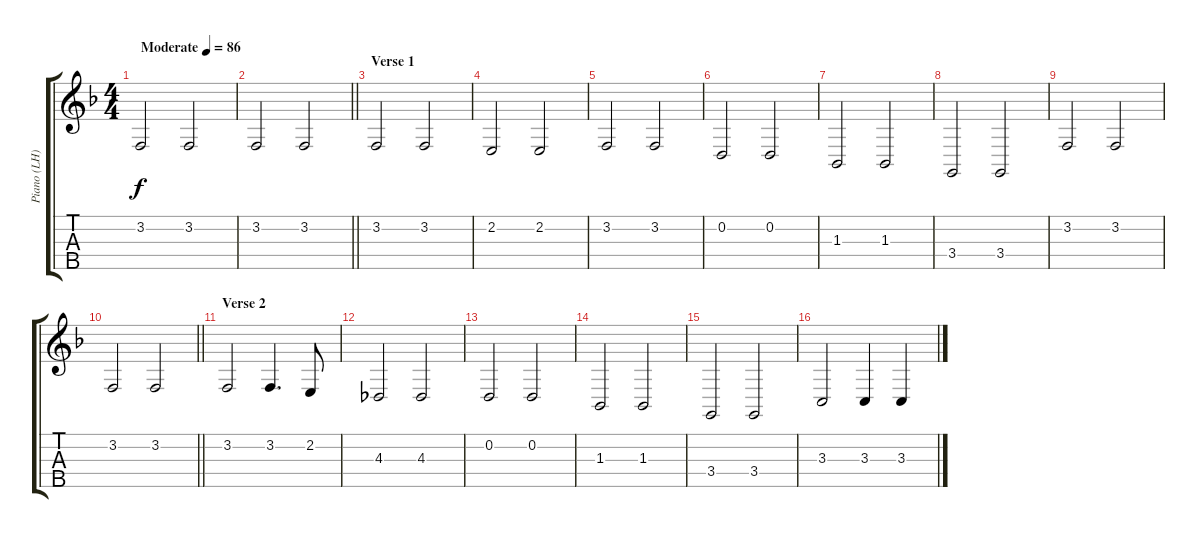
\track ("Piano (LH)" "Piano (LH)") {instrument brightacousticpiano}
\staff {score tabs}
\tuning (G3 D3 A2 E2 B1) {hide}
\ts (4 4)
\tempo (86 "Moderate")
\clef g2
\ks f
3.2.2{dy f instrument brightacousticpiano} 3.2.2 |
\barLineRight lightlight
3.2.2 3.2.2 |
\section ("" "Verse 1")
3.2.2 3.2.2 |
2.2.2 2.2.2 |
3.2.2 3.2.2 |
0.2.2 0.2.2 |
1.3.2 1.3.2 |
3.4.2 3.4.2 |
3.2.2 3.2.2 |
\barLineRight lightlight
3.2.2 3.2.2 |
\section ("" "Verse 2")
3.2.2 3.2.4{d} 2.2.8 |
4.3.2 4.3.2 |
0.2.2 0.2.2 |
1.3.2 1.3.2 |
3.4.2 3.4.2 |
3.3.2 3.3.4 3.3.4
